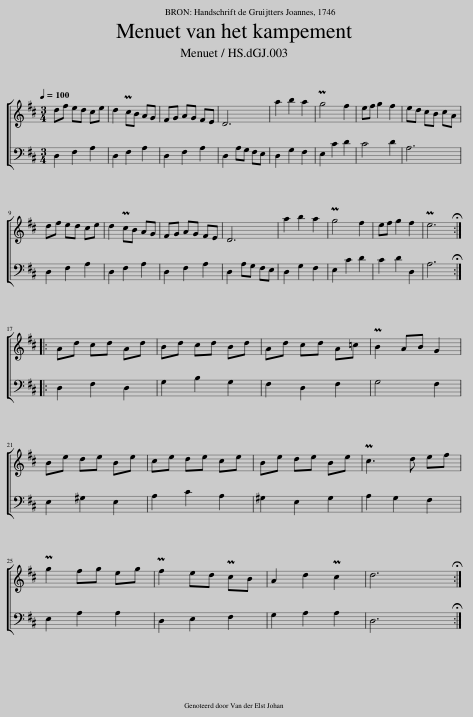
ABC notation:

X:1
%%score [ 1 2 ]
L:1/8
Q:1/4=100
M:3/4
I:linebreak $
K:D
V:1 treble
V:2 bass
V:1
 df ed ce | d2 PcB AG | FG AG FE | D6 | a2 b2 a2 | %5
 Pg4 f2 | ef g2 f2 | ed cB cA |$ df ed ce | d2 PcB AG | %10
 FG AG FE | D6 | a2 b2 a2 | Pg4 f2 | ef g2 f2 | %15
 Pe6 ::$ Ad cd Ad | Bd cd Bd | Ad cd A=c | PB2 AB G2 |$ %20
 Be de Be | ce de ce | Be de Be | Pc3 d ef |$ Pg2 fg eg | %25
 Pf2 ed PcB | A2 d2 Pc2 | d6 :| %28
V:2
 D,2 F,2 A,2 | D,2 F,2 A,2 | D,2 F,2 A,2 | D,2 A,G, F,E, | D,2 G,2 F,2 | %5
 E,2 C2 D2 | C4 D2 | A,6 |$ D,2 F,2 A,2 | D,2 F,2 A,2 | %10
 D,2 F,2 A,2 | D,2 A,G, F,E, | D,2 G,2 F,2 | E,2 C2 D2 | C2 D2 D,2 | %15
 A,6 ::$ D,2 F,2 D,2 | G,2 B,2 G,2 | F,2 D,2 F,2 | G,4 F,2 |$ %20
 E,2 ^G,2 E,2 | A,2 C2 A,2 | ^G,2 E,2 G,2 | A,2 G,2 F,2 |$ E,2 A,2 A,2 | %25
 D,2 E,2 F,2 | G,2 A,2 A,2 | D,6 :| %28
